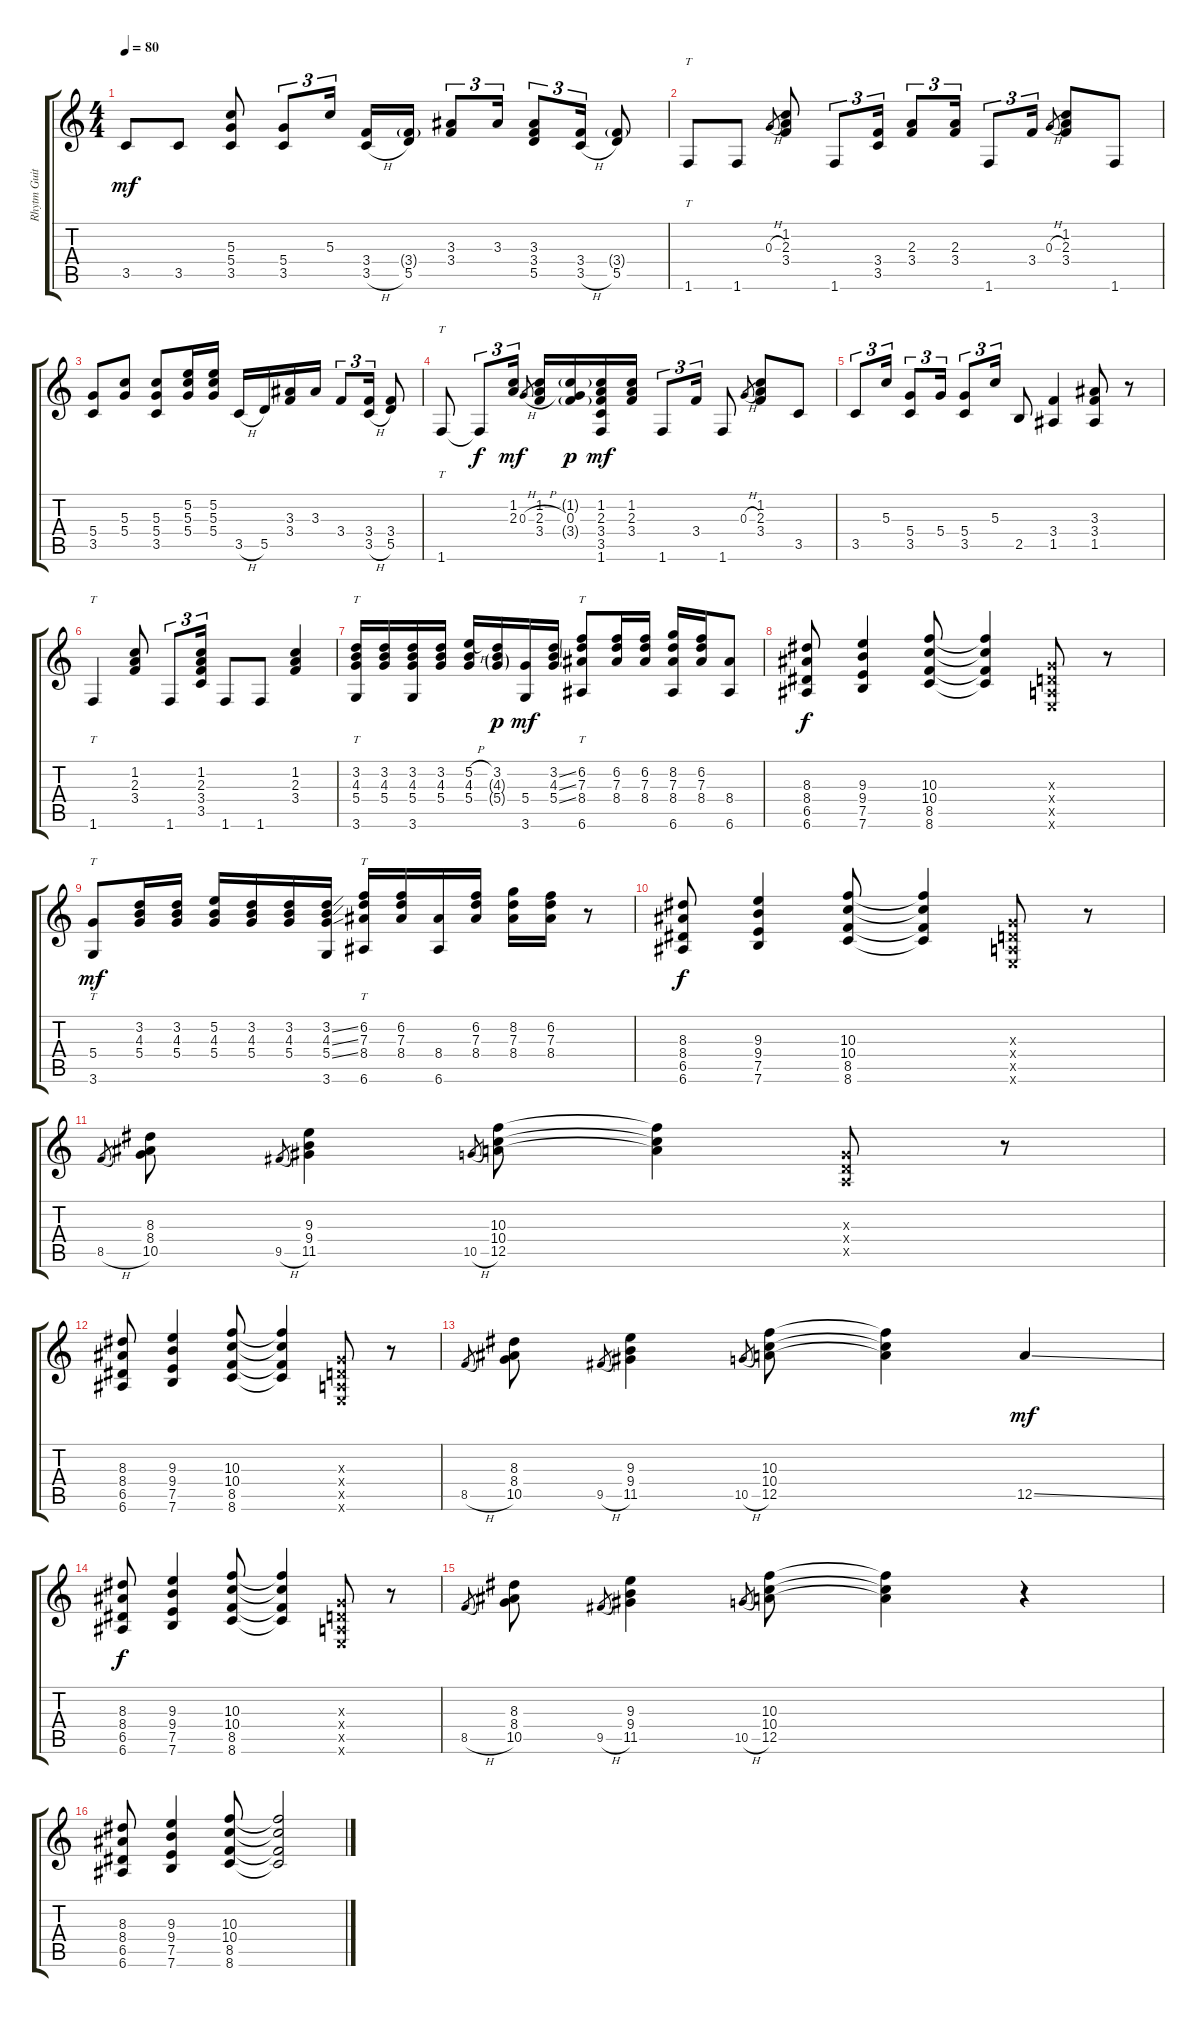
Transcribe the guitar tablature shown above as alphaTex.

\track ("Rhytm Guitar" "Rhytm Guit") {instrument electricguitarjazz}
\staff {score tabs}
\tuning (E4 B3 G3 D3 A2 E2) {hide}
\ts (4 4)
\tempo 80
\clef g2
\ks c
3.5.8{dy mf} 3.5.8 (5.3 5.4 3.5).8 (5.4 3.5).8{tu (3 2)} 5.3.16{tu (3 2)} (3.4 3.5{h}).16 (3.4{g} 5.5).16 (3.3 3.4).8{tu (3 2)} 3.3.16{tu (3 2)} (3.3 3.4 5.5).8{tu (3 2)} (3.4 3.5{h}).16{tu (3 2)} (3.4{g} 5.5).8 |
1.6.8{tt} 1.6.8 0.3{h}.8{gr} (1.2 2.3 3.4).8 1.6.8{tu (3 2)} (3.4 3.5).16{tu (3 2)} (2.3 3.4).8{tu (3 2)} (2.3 3.4).16{tu (3 2)} 1.6.8{tu (3 2)} 3.4.16{tu (3 2)} 0.3{h}.8{gr} (1.2 2.3 3.4).8 1.6.8 |
(5.4 3.5).8 (5.3 5.4).8 (5.3 5.4 3.5).8 (5.2 5.3 5.4).16 (5.2 5.3 5.4).16 3.5{h}.16 5.5.16 (3.3 3.4).16 3.3.16 3.4.8{tu (3 2)} (3.4 3.5{h}).16{tu (3 2)} (3.4 5.5).8 |
1.6.8{tt} 1.6{t}.8{tu (3 2) dy f} (1.2 2.3).16{tu (3 2) dy mf} 0.3{h}.8{gr} (1.2 2.3{h} 3.4).16 (1.2{g} 0.3 3.4{g}).16{dy p} (1.2 2.3 3.4 3.5 1.6).16{dy mf} (1.2 2.3 3.4).16 1.6.8{tu (3 2)} 3.4.16{tu (3 2)} 1.6.8 0.3{h}.8{gr} (1.2 2.3 3.4).8 3.5.8 |
3.5.8{tu (3 2)} 5.3.16{tu (3 2)} (5.4 3.5).8{tu (3 2)} 5.4.16{tu (3 2)} (5.4 3.5).8{tu (3 2)} 5.3.16{tu (3 2)} 2.5.8 (3.4 1.5).4 (3.3 3.4 1.5).8 r.8 |
1.6.4{tt} (1.2 2.3 3.4).8 1.6.8{tu (3 2)} (1.2 2.3 3.4 3.5).16{tu (3 2)} 1.6.8 1.6.8 (1.2 2.3 3.4).4 |
(3.2 4.3 5.4 3.6).16{tt} (3.2 4.3 5.4).16 (3.2 4.3 5.4 3.6).16 (3.2 4.3 5.4).16 (5.2{h} 4.3 5.4).16 (3.2 4.3{g} 5.4{g}).16{dy p} (5.4 3.6).16{dy mf} (3.2{ss} 4.3{ss} 5.4{ss}).16 (6.2 7.3 8.4 6.6).8{tt} (6.2 7.3 8.4).16 (6.2 7.3 8.4).16 (8.2 7.3 8.4 6.6).16 (6.2 7.3 8.4).16 (8.4 6.6).8 |
(8.3 8.4 6.5 6.6).8{dy f} (9.3 9.4 7.5 7.6).4 (10.3 10.4 8.5 8.6).8 (10.3{t} 10.4{t} 8.5{t} 8.6{t}).4 (0.3{x} 0.4{x} 0.5{x} 0.6{x}).8 r.8 |
(5.4 3.6).8{tt dy mf} (3.2 4.3 5.4).16 (3.2 4.3 5.4).16 (5.2 4.3 5.4).16 (3.2 4.3 5.4).16 (3.2 4.3 5.4).16 (3.2{ss} 4.3{ss} 5.4{ss} 3.6).16 (6.2 7.3 8.4 6.6).16{tt} (6.2 7.3 8.4).16 (8.4 6.6).16 (6.2 7.3 8.4).16 (8.2 7.3 8.4).16 (6.2 7.3 8.4).16 r.8 |
(8.3 8.4 6.5 6.6).8{dy f} (9.3 9.4 7.5 7.6).4 (10.3 10.4 8.5 8.6).8 (10.3{t} 10.4{t} 8.5{t} 8.6{t}).4 (0.3{x} 0.4{x} 0.5{x} 0.6{x}).8 r.8 |
8.5{h}.8{gr} (8.3 8.4 10.5).8 9.5{h}.8{gr} (9.3 9.4 11.5).4 10.5{h}.8{gr} (10.3 10.4 12.5).8 (10.3{t} 10.4{t} 12.5{t}).4 (0.3{x} 0.4{x} 0.5{x}).8 r.8 |
(8.3 8.4 6.5 6.6).8 (9.3 9.4 7.5 7.6).4 (10.3 10.4 8.5 8.6).8 (10.3{t} 10.4{t} 8.5{t} 8.6{t}).4 (0.3{x} 0.4{x} 0.5{x} 0.6{x}).8 r.8 |
8.5{h}.8{gr} (8.3 8.4 10.5).8 9.5{h}.8{gr} (9.3 9.4 11.5).4 10.5{h}.8{gr} (10.3 10.4 12.5).8 (10.3{t} 10.4{t} 12.5{t}).4 12.5{ss}.4{dy mf} |
(8.3 8.4 6.5 6.6).8{dy f} (9.3 9.4 7.5 7.6).4 (10.3 10.4 8.5 8.6).8 (10.3{t} 10.4{t} 8.5{t} 8.6{t}).4 (0.3{x} 0.4{x} 0.5{x} 0.6{x}).8 r.8 |
8.5{h}.8{gr} (8.3 8.4 10.5).8 9.5{h}.8{gr} (9.3 9.4 11.5).4 10.5{h}.8{gr} (10.3 10.4 12.5).8 (10.3{t} 10.4{t} 12.5{t}).4 r.4 |
(8.3 8.4 6.5 6.6).8 (9.3 9.4 7.5 7.6).4 (10.3 10.4 8.5 8.6).8 (10.3{t} 10.4{t} 8.5{t} 8.6{t}).2
